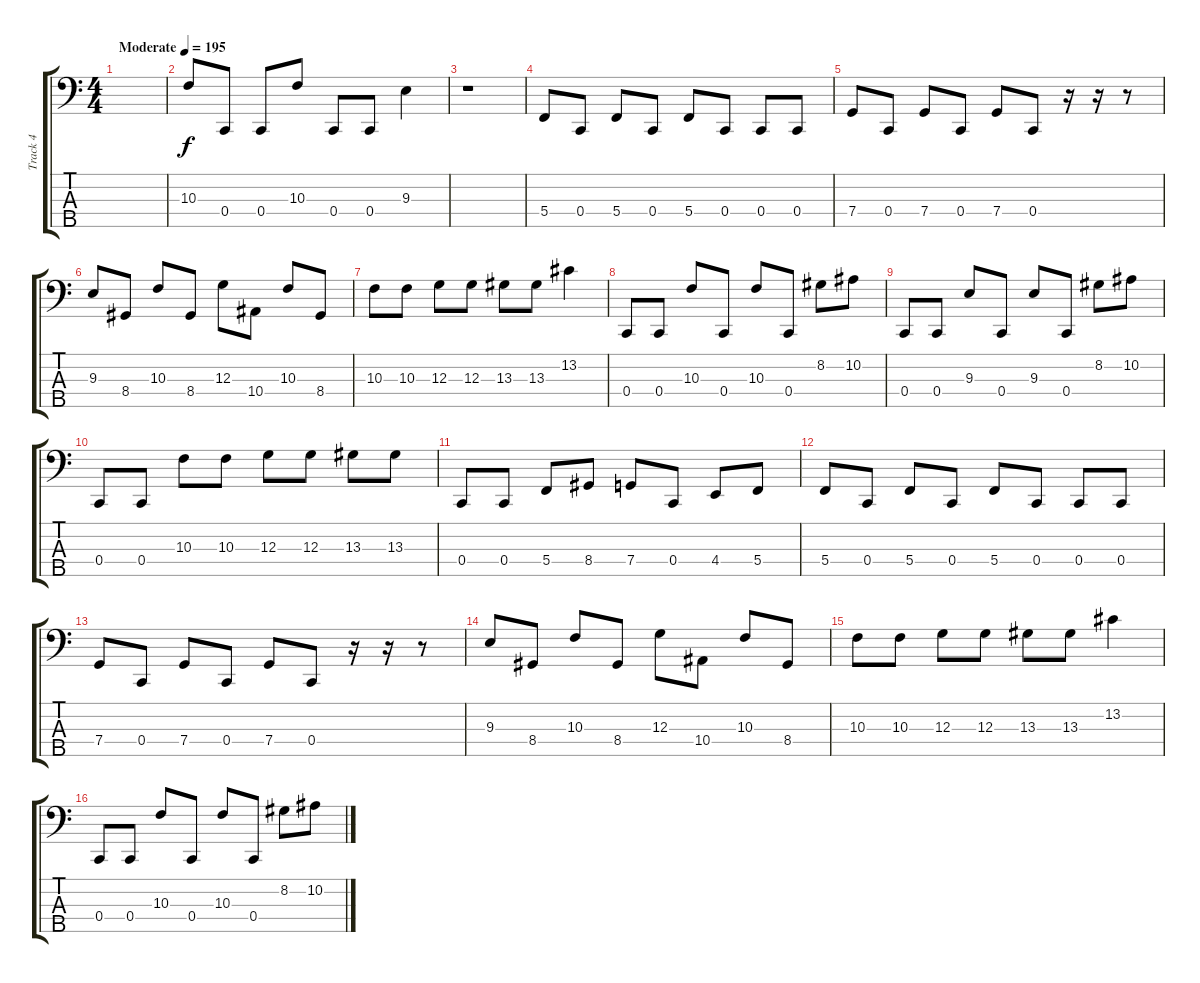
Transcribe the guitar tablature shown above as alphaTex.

\track ("Track 4" "Track 4") {instrument electricbassfinger}
\staff {score tabs}
\tuning (F2 C2 G1 C1 A0) {hide}
\ts (4 4)
\tempo (195 "Moderate")
\clef f4
\ks c
|
10.3.8 0.4.8 0.4.8 10.3.8 0.4.8 0.4.8 9.3.4 |
r.1 |
5.4.8 0.4.8 5.4.8 0.4.8 5.4.8 0.4.8 0.4.8 0.4.8 |
7.4.8 0.4.8 7.4.8 0.4.8 7.4.8 0.4.8 r.16 r.16 r.8 |
9.3.8 8.4.8 10.3.8 8.4.8 12.3.8 10.4.8 10.3.8 8.4.8 |
10.3.8 10.3.8 12.3.8 12.3.8 13.3.8 13.3.8 13.2.4 |
0.4.8 0.4.8 10.3.8 0.4.8 10.3.8 0.4.8 8.2.8 10.2.8 |
0.4.8 0.4.8 9.3.8 0.4.8 9.3.8 0.4.8 8.2.8 10.2.8 |
0.4.8 0.4.8 10.3.8 10.3.8 12.3.8 12.3.8 13.3.8 13.3.8 |
0.4.8 0.4.8 5.4.8 8.4.8 7.4.8 0.4.8 4.4.8 5.4.8 |
5.4.8 0.4.8 5.4.8 0.4.8 5.4.8 0.4.8 0.4.8 0.4.8 |
7.4.8 0.4.8 7.4.8 0.4.8 7.4.8 0.4.8 r.16 r.16 r.8 |
9.3.8 8.4.8 10.3.8 8.4.8 12.3.8 10.4.8 10.3.8 8.4.8 |
10.3.8 10.3.8 12.3.8 12.3.8 13.3.8 13.3.8 13.2.4 |
0.4.8 0.4.8 10.3.8 0.4.8 10.3.8 0.4.8 8.2.8 10.2.8
